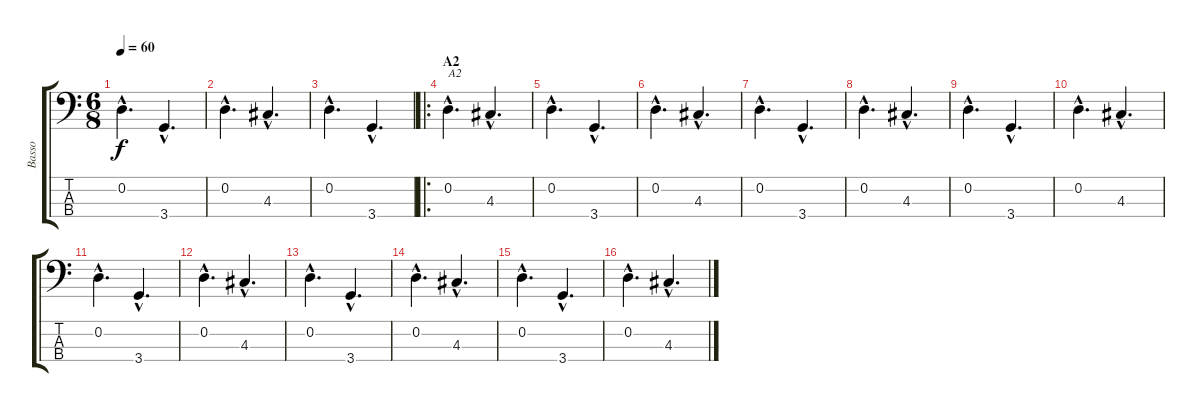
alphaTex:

\track ("Basso" "Basso") {instrument acousticbass}
\staff {score tabs}
\tuning (G2 D2 A1 E1) {hide}
\ts (6 8)
\tempo 60
\clef f4
\ks c
0.2{hac}.4{d dy f} 3.4{hac}.4{d} |
0.2{hac}.4{d} 4.3{hac}.4{d} |
0.2{hac}.4{d} 3.4{hac}.4{d} |
\ro
\section ("" "A2")
0.2{hac}.4{d txt "A2"} 4.3{hac}.4{d} |
0.2{hac}.4{d} 3.4{hac}.4{d} |
0.2{hac}.4{d} 4.3{hac}.4{d} |
0.2{hac}.4{d} 3.4{hac}.4{d} |
0.2{hac}.4{d} 4.3{hac}.4{d} |
0.2{hac}.4{d} 3.4{hac}.4{d} |
0.2{hac}.4{d} 4.3{hac}.4{d} |
0.2{hac}.4{d} 3.4{hac}.4{d} |
0.2{hac}.4{d} 4.3{hac}.4{d} |
0.2{hac}.4{d} 3.4{hac}.4{d} |
0.2{hac}.4{d} 4.3{hac}.4{d} |
0.2{hac}.4{d} 3.4{hac}.4{d} |
0.2{hac}.4{d} 4.3{hac}.4{d}
